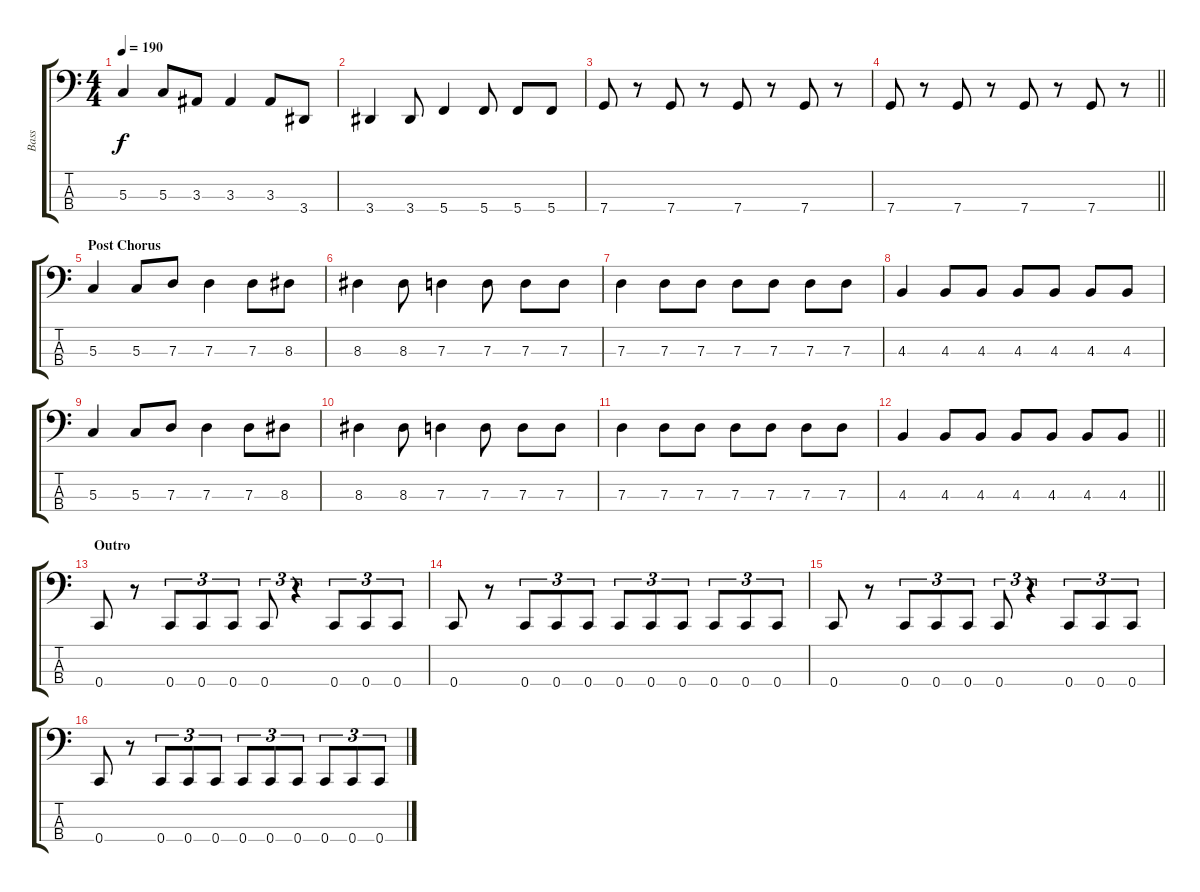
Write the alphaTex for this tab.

\track ("Bass" "Bass") {instrument electricbassfinger}
\staff {score tabs}
\tuning (F2 C2 G1 C1) {hide}
\ts (4 4)
\tempo 190
\clef f4
\ks c
5.3.4{dy f} 5.3.8 3.3.8 3.3.4 3.3.8 3.4.8 |
3.4.4 3.4.8 5.4.4 5.4.8 5.4.8 5.4.8 |
7.4.8 r.8 7.4.8 r.8 7.4.8 r.8 7.4.8 r.8 |
\barLineRight lightlight
7.4.8 r.8 7.4.8 r.8 7.4.8 r.8 7.4.8 r.8 |
\section ("" "Post Chorus")
5.3.4 5.3.8 7.3.8 7.3.4 7.3.8 8.3.8 |
8.3.4 8.3.8 7.3.4 7.3.8 7.3.8 7.3.8 |
7.3.4 7.3.8 7.3.8 7.3.8 7.3.8 7.3.8 7.3.8 |
4.3.4 4.3.8 4.3.8 4.3.8 4.3.8 4.3.8 4.3.8 |
5.3.4 5.3.8 7.3.8 7.3.4 7.3.8 8.3.8 |
8.3.4 8.3.8 7.3.4 7.3.8 7.3.8 7.3.8 |
7.3.4 7.3.8 7.3.8 7.3.8 7.3.8 7.3.8 7.3.8 |
\barLineRight lightlight
4.3.4 4.3.8 4.3.8 4.3.8 4.3.8 4.3.8 4.3.8 |
\section ("" "Outro")
0.4.8 r.8 0.4.8{tu (3 2)} 0.4.8{tu (3 2)} 0.4.8{tu (3 2)} 0.4.8{tu (3 2)} r.4{tu (3 2)} 0.4.8{tu (3 2)} 0.4.8{tu (3 2)} 0.4.8{tu (3 2)} |
0.4.8 r.8 0.4.8{tu (3 2)} 0.4.8{tu (3 2)} 0.4.8{tu (3 2)} 0.4.8{tu (3 2)} 0.4.8{tu (3 2)} 0.4.8{tu (3 2)} 0.4.8{tu (3 2)} 0.4.8{tu (3 2)} 0.4.8{tu (3 2)} |
0.4.8 r.8 0.4.8{tu (3 2)} 0.4.8{tu (3 2)} 0.4.8{tu (3 2)} 0.4.8{tu (3 2)} r.4{tu (3 2)} 0.4.8{tu (3 2)} 0.4.8{tu (3 2)} 0.4.8{tu (3 2)} |
0.4.8 r.8 0.4.8{tu (3 2)} 0.4.8{tu (3 2)} 0.4.8{tu (3 2)} 0.4.8{tu (3 2)} 0.4.8{tu (3 2)} 0.4.8{tu (3 2)} 0.4.8{tu (3 2)} 0.4.8{tu (3 2)} 0.4.8{tu (3 2)}
